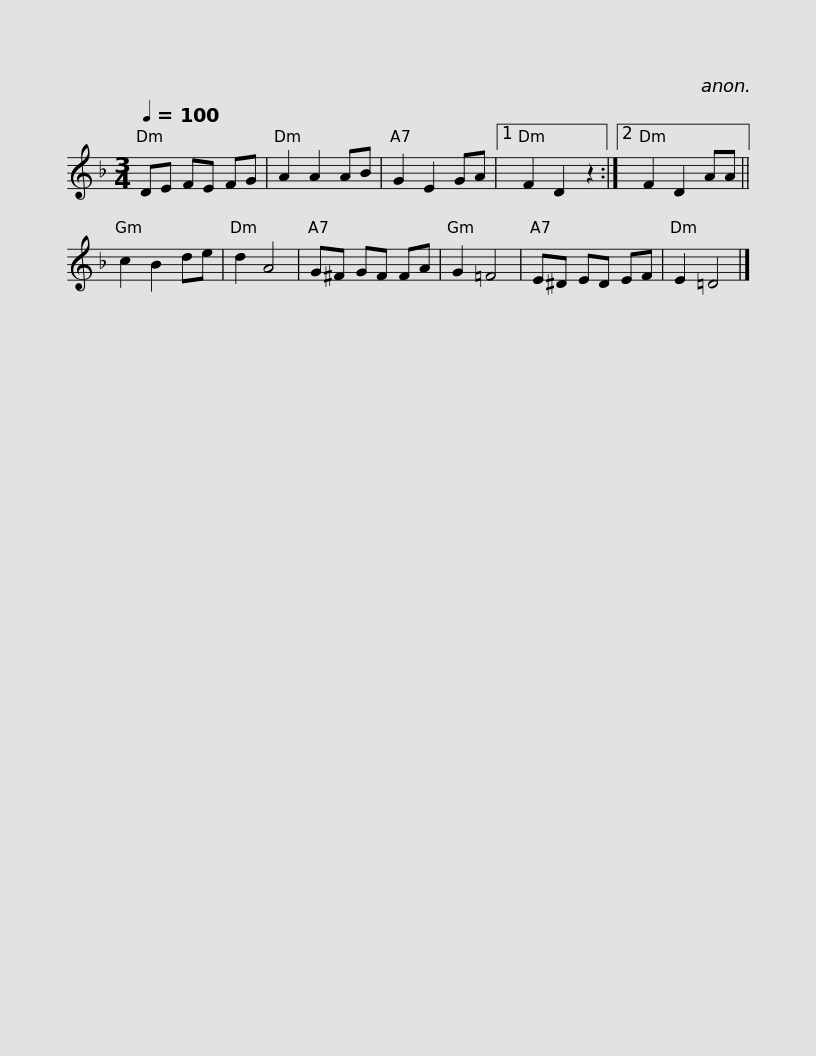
X:1
L:1/8
Q:1/4=100
M:3/4
I:linebreak $
K:Dmin
V:1 treble
V:1
 DE FE FG | A2 A2 AB | G2 E2 GA |1 F2 D2 z2 :|2 F2 D2 AA || %5
 c2 B2 de | d2 A4 | G^F GF FA | G2 =F4 |$ E^D ED EF | %10
 E2 =D4 |] %11
